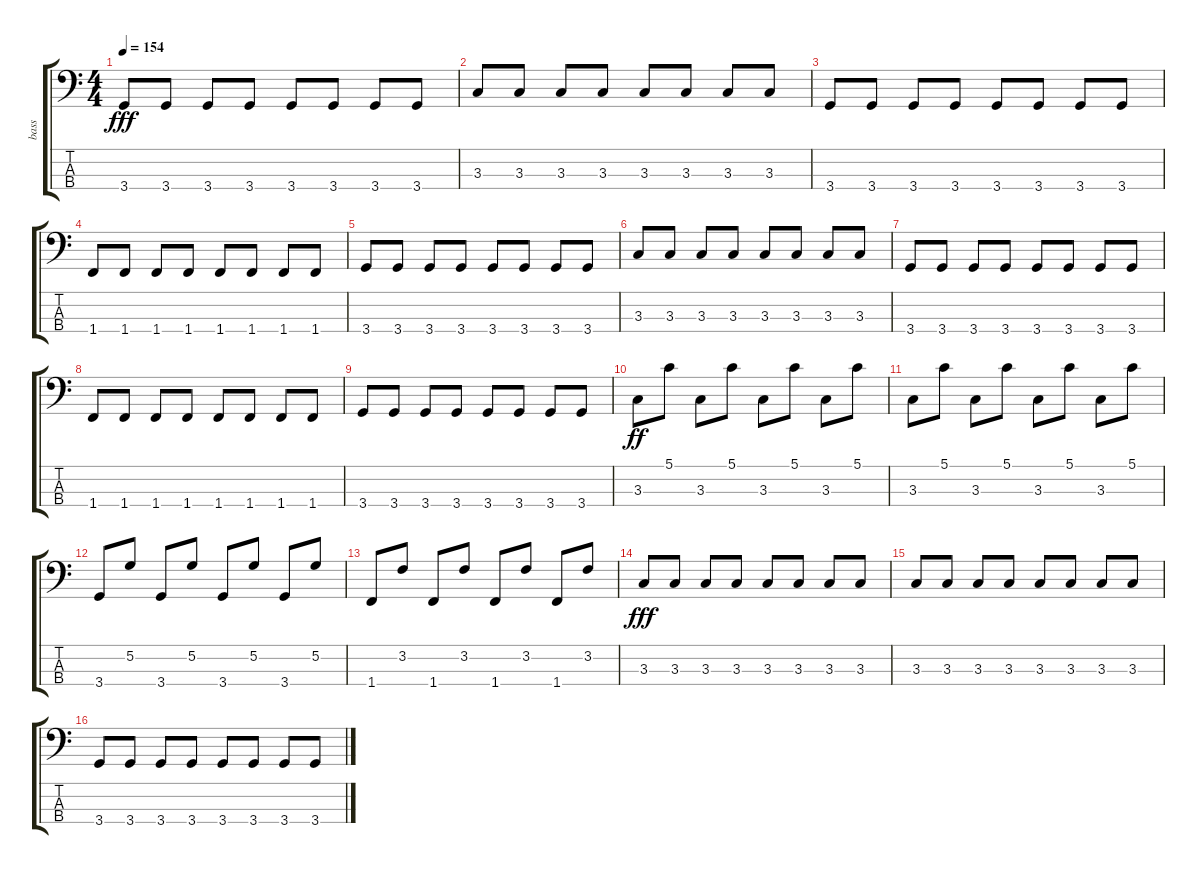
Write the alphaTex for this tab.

\track ("bass" "bass") {instrument electricbasspick}
\staff {score tabs}
\tuning (G2 D2 A1 E1) {hide}
\ts (4 4)
\tempo 154
\clef f4
\ks c
3.4.8{dy fff} 3.4.8 3.4.8 3.4.8 3.4.8 3.4.8 3.4.8 3.4.8 |
3.3.8 3.3.8 3.3.8 3.3.8 3.3.8 3.3.8 3.3.8 3.3.8 |
3.4.8 3.4.8 3.4.8 3.4.8 3.4.8 3.4.8 3.4.8 3.4.8 |
1.4.8 1.4.8 1.4.8 1.4.8 1.4.8 1.4.8 1.4.8 1.4.8 |
3.4.8 3.4.8 3.4.8 3.4.8 3.4.8 3.4.8 3.4.8 3.4.8 |
3.3.8 3.3.8 3.3.8 3.3.8 3.3.8 3.3.8 3.3.8 3.3.8 |
3.4.8 3.4.8 3.4.8 3.4.8 3.4.8 3.4.8 3.4.8 3.4.8 |
1.4.8 1.4.8 1.4.8 1.4.8 1.4.8 1.4.8 1.4.8 1.4.8 |
3.4.8 3.4.8 3.4.8 3.4.8 3.4.8 3.4.8 3.4.8 3.4.8 |
3.3.8{dy ff} 5.1.8 3.3.8 5.1.8 3.3.8 5.1.8 3.3.8 5.1.8 |
3.3.8 5.1.8 3.3.8 5.1.8 3.3.8 5.1.8 3.3.8 5.1.8 |
3.4.8 5.2.8 3.4.8 5.2.8 3.4.8 5.2.8 3.4.8 5.2.8 |
1.4.8 3.2.8 1.4.8 3.2.8 1.4.8 3.2.8 1.4.8 3.2.8 |
3.3.8{dy fff} 3.3.8 3.3.8 3.3.8 3.3.8 3.3.8 3.3.8 3.3.8 |
3.3.8 3.3.8 3.3.8 3.3.8 3.3.8 3.3.8 3.3.8 3.3.8 |
3.4.8 3.4.8 3.4.8 3.4.8 3.4.8 3.4.8 3.4.8 3.4.8
